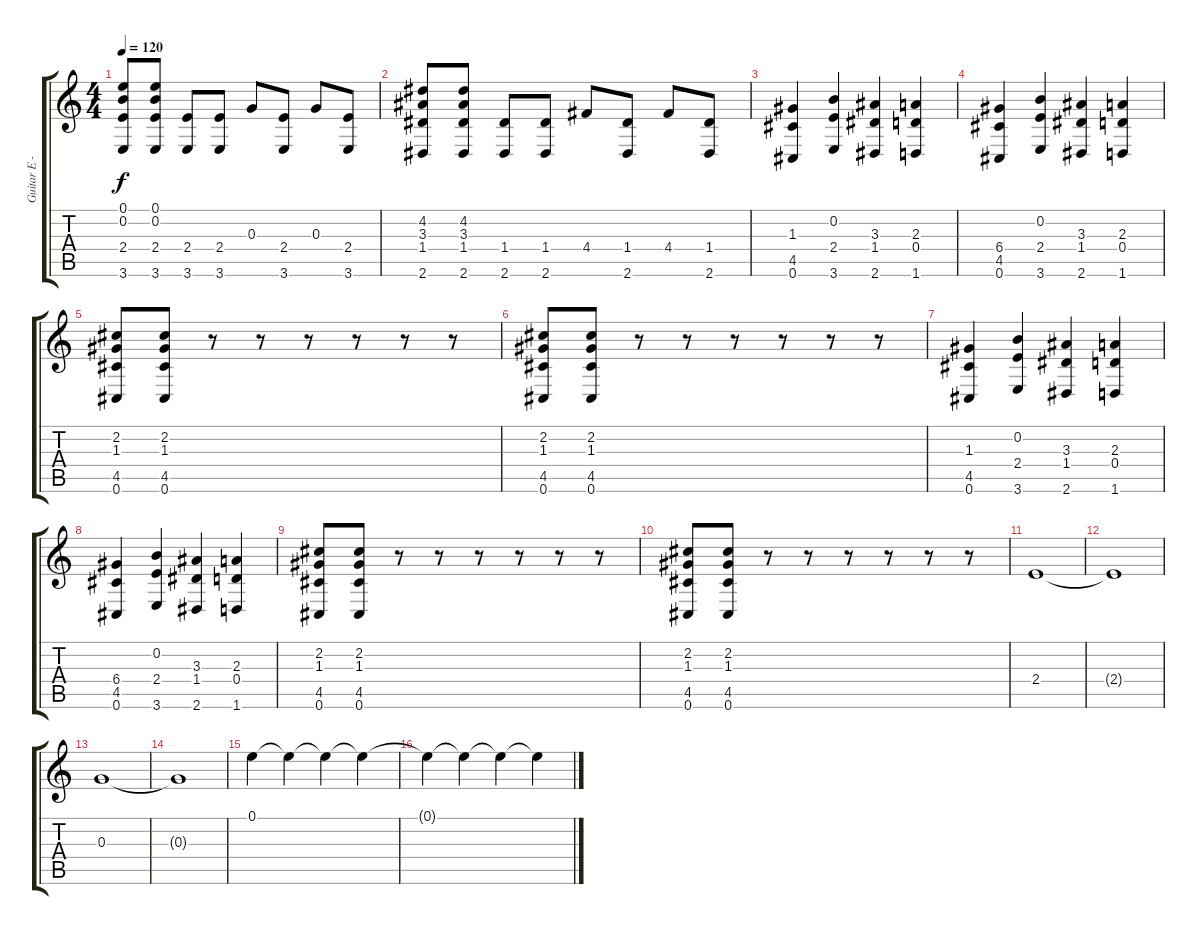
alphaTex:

\track ("Guitar E - C# -  Dennis Sherman" "Guitar E -") {instrument distortionguitar}
\staff {score tabs}
\tuning (E4 B3 G3 D3 A2 Db2) {hide}
\ts (4 4)
\tempo 120
\clef g2
\ks c
(0.1 0.2 2.4 3.6).8{dy f} (0.1 0.2 2.4 3.6).8 (2.4 3.6).8 (2.4 3.6).8 0.3.8 (2.4 3.6).8 0.3.8 (2.4 3.6).8 |
(4.2 3.3 1.4 2.6).8 (4.2 3.3 1.4 2.6).8 (1.4 2.6).8 (1.4 2.6).8 4.4.8 (1.4 2.6).8 4.4.8 (1.4 2.6).8 |
(1.3 4.5 0.6).4 (0.2 2.4 3.6).4 (3.3 1.4 2.6).4 (2.3 0.4 1.6).4 |
(6.4 4.5 0.6).4 (0.2 2.4 3.6).4 (3.3 1.4 2.6).4 (2.3 0.4 1.6).4 |
(2.2 1.3 4.5 0.6).8 (2.2 1.3 4.5 0.6).8 r.8 r.8 r.8 r.8 r.8 r.8 |
(2.2 1.3 4.5 0.6).8 (2.2 1.3 4.5 0.6).8 r.8 r.8 r.8 r.8 r.8 r.8 |
(1.3 4.5 0.6).4 (0.2 2.4 3.6).4 (3.3 1.4 2.6).4 (2.3 0.4 1.6).4 |
(6.4 4.5 0.6).4 (0.2 2.4 3.6).4 (3.3 1.4 2.6).4 (2.3 0.4 1.6).4 |
(2.2 1.3 4.5 0.6).8 (2.2 1.3 4.5 0.6).8 r.8 r.8 r.8 r.8 r.8 r.8 |
(2.2 1.3 4.5 0.6).8 (2.2 1.3 4.5 0.6).8 r.8 r.8 r.8 r.8 r.8 r.8 |
2.4.1{volume 16 instrument contrabass} |
2.4{t}.1 |
0.3.1 |
0.3{t}.1 |
0.1.4 0.1{t}.4 0.1{t}.4 0.1{t}.4 |
0.1{t}.4 0.1{t}.4 0.1{t}.4 0.1{t}.4
